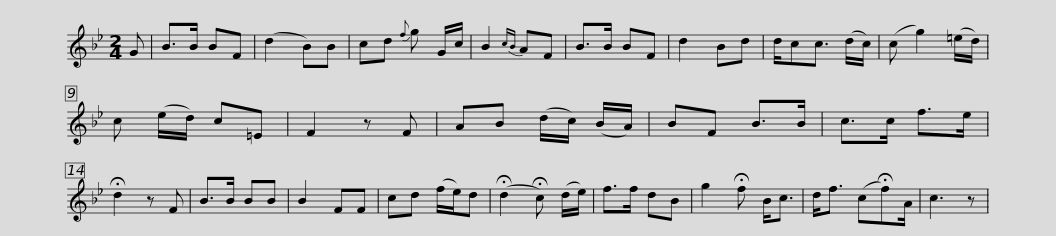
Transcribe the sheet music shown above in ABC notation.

X:1
L:1/8
M:2/4
I:linebreak $
K:Bb
V:1 treble
V:1
 G | B>B BF | (d2 B)B | cd{f} g G/c/ | B2{cB} AF | %5
 B>B BF | d2 Bd | d/cc3/2 (d/c/) | (c g2) (=e/d/) | c (e/d/) c=E |$ %10
 F2 z F | AB (d/c/) (B/A/) | BF B>B | c>c f>e | !fermata!d2 z F | %15
 B>B BB | B2 FF | cd (f/e/)d | (!fermata!d2 !fermata!c) (d/e/) | f>f dB |$ %20
 g2 !fermata!f B<c | d<f (c!fermata!f)A/ | c3 z | %23
